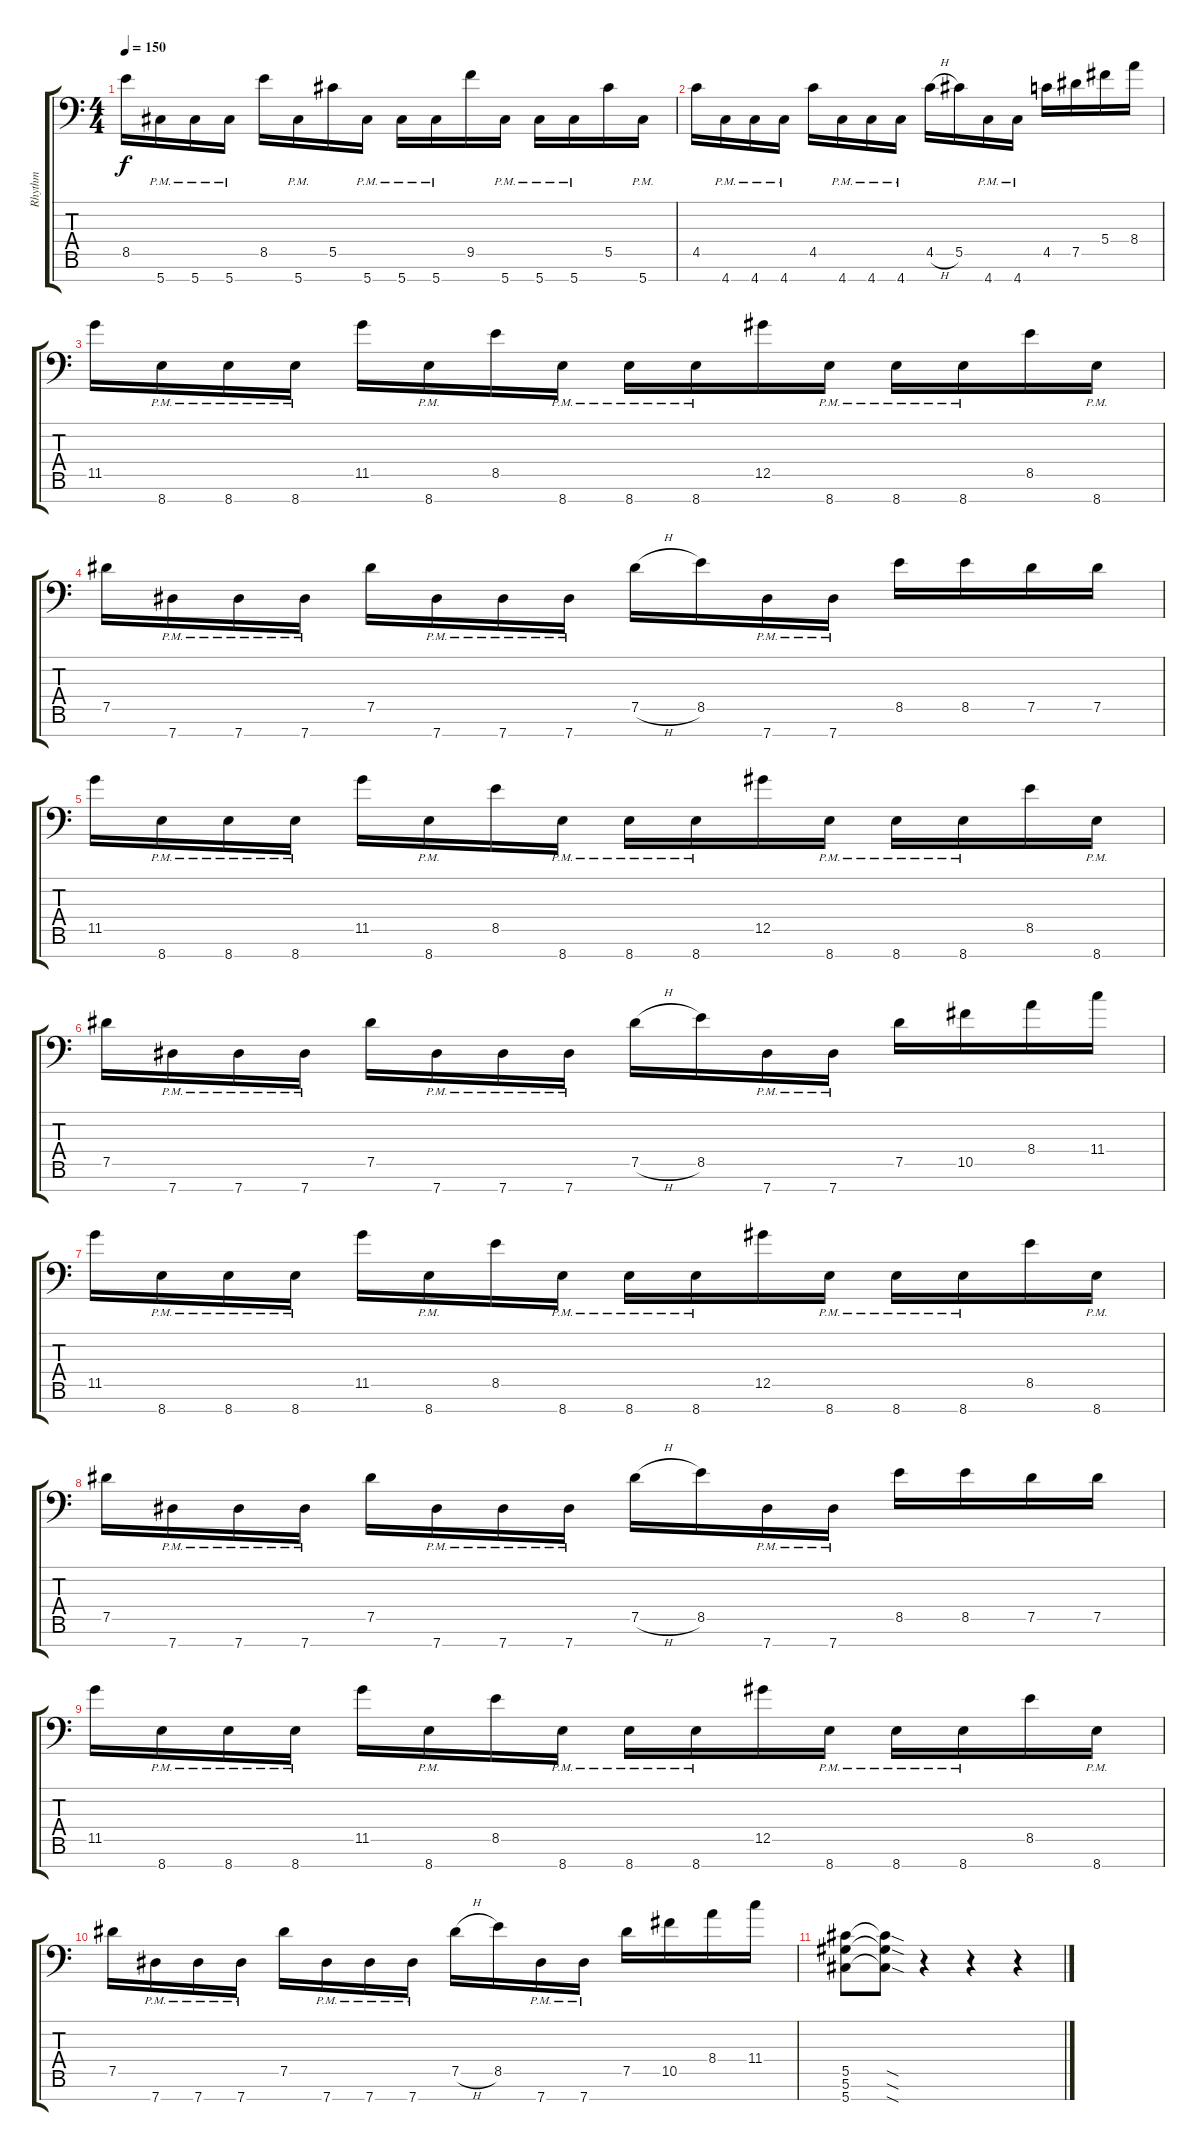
\track ("Rhythm" "Rhythm") {instrument overdrivenguitar}
\staff {score tabs}
\tuning (Eb4 Bb3 Gb3 Db3 Ab2 Eb2 Ab1) {hide}
\ts (4 4)
\tempo 150
\clef f4
\ks c
8.5.16{dy f} 5.7{pm}.16 5.7{pm}.16 5.7{pm}.16 8.5.16 5.7{pm}.16 5.5.16 5.7{pm}.16 5.7{pm}.16 5.7{pm}.16 9.5.16 5.7{pm}.16 5.7{pm}.16 5.7{pm}.16 5.5.16 5.7{pm}.16 |
4.5.16 4.7{pm}.16 4.7{pm}.16 4.7{pm}.16 4.5.16 4.7{pm}.16 4.7{pm}.16 4.7{pm}.16 4.5{h}.16 5.5.16 4.7{pm}.16 4.7{pm}.16 4.5.16 7.5.16 5.4.16 8.4.16 |
11.5.16 8.7{pm}.16 8.7{pm}.16 8.7{pm}.16 11.5.16 8.7{pm}.16 8.5.16 8.7{pm}.16 8.7{pm}.16 8.7{pm}.16 12.5.16 8.7{pm}.16 8.7{pm}.16 8.7{pm}.16 8.5.16 8.7{pm}.16 |
7.5.16 7.7{pm}.16 7.7{pm}.16 7.7{pm}.16 7.5.16 7.7{pm}.16 7.7{pm}.16 7.7{pm}.16 7.5{h}.16 8.5.16 7.7{pm}.16 7.7{pm}.16 8.5.16 8.5.16 7.5.16 7.5.16 |
11.5.16 8.7{pm}.16 8.7{pm}.16 8.7{pm}.16 11.5.16 8.7{pm}.16 8.5.16 8.7{pm}.16 8.7{pm}.16 8.7{pm}.16 12.5.16 8.7{pm}.16 8.7{pm}.16 8.7{pm}.16 8.5.16 8.7{pm}.16 |
7.5.16 7.7{pm}.16 7.7{pm}.16 7.7{pm}.16 7.5.16 7.7{pm}.16 7.7{pm}.16 7.7{pm}.16 7.5{h}.16 8.5.16 7.7{pm}.16 7.7{pm}.16 7.5.16 10.5.16 8.4.16 11.4.16 |
11.5.16 8.7{pm}.16 8.7{pm}.16 8.7{pm}.16 11.5.16 8.7{pm}.16 8.5.16 8.7{pm}.16 8.7{pm}.16 8.7{pm}.16 12.5.16 8.7{pm}.16 8.7{pm}.16 8.7{pm}.16 8.5.16 8.7{pm}.16 |
7.5.16 7.7{pm}.16 7.7{pm}.16 7.7{pm}.16 7.5.16 7.7{pm}.16 7.7{pm}.16 7.7{pm}.16 7.5{h}.16 8.5.16 7.7{pm}.16 7.7{pm}.16 8.5.16 8.5.16 7.5.16 7.5.16 |
11.5.16 8.7{pm}.16 8.7{pm}.16 8.7{pm}.16 11.5.16 8.7{pm}.16 8.5.16 8.7{pm}.16 8.7{pm}.16 8.7{pm}.16 12.5.16 8.7{pm}.16 8.7{pm}.16 8.7{pm}.16 8.5.16 8.7{pm}.16 |
7.5.16 7.7{pm}.16 7.7{pm}.16 7.7{pm}.16 7.5.16 7.7{pm}.16 7.7{pm}.16 7.7{pm}.16 7.5{h}.16 8.5.16 7.7{pm}.16 7.7{pm}.16 7.5.16 10.5.16 8.4.16 11.4.16 |
(5.5 5.6 5.7).8 (5.5{sod t} 5.6{sod t} 5.7{sod t}).8 r.4 r.4 r.4
